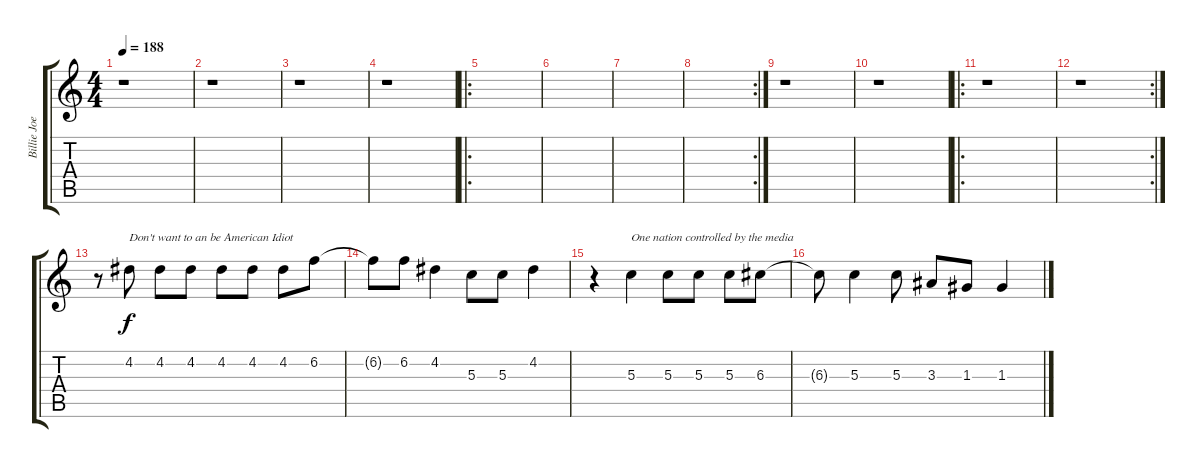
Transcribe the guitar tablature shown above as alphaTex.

\track ("Billie Joe Armstrong (vocals)" "Billie Joe") {instrument overdrivenguitar}
\staff {score tabs}
\tuning (E4 B3 G3 D3 A2 E2) {hide}
\ts (4 4)
\tempo 188
\clef g2
\ks c
r.1{dy f} |
r.1 |
r.1 |
r.1 |
\ro
|
|
|
\rc 2
|
r.1 |
r.1 |
\ro
r.1 |
\rc 2
r.1 |
r.8 4.2.8{txt "Don't want to an be American Idiot"} 4.2.8 4.2.8 4.2.8 4.2.8 4.2.8 6.2.8 |
6.2{t}.8 6.2.8 4.2.4 5.3.8 5.3.8 4.2.4 |
r.4 5.3.4{txt "One nation controlled by the media"} 5.3.8 5.3.8 5.3.8 6.3.8 |
6.3{t}.8 5.3.4 5.3.8 3.3.8 1.3.8 1.3.4
